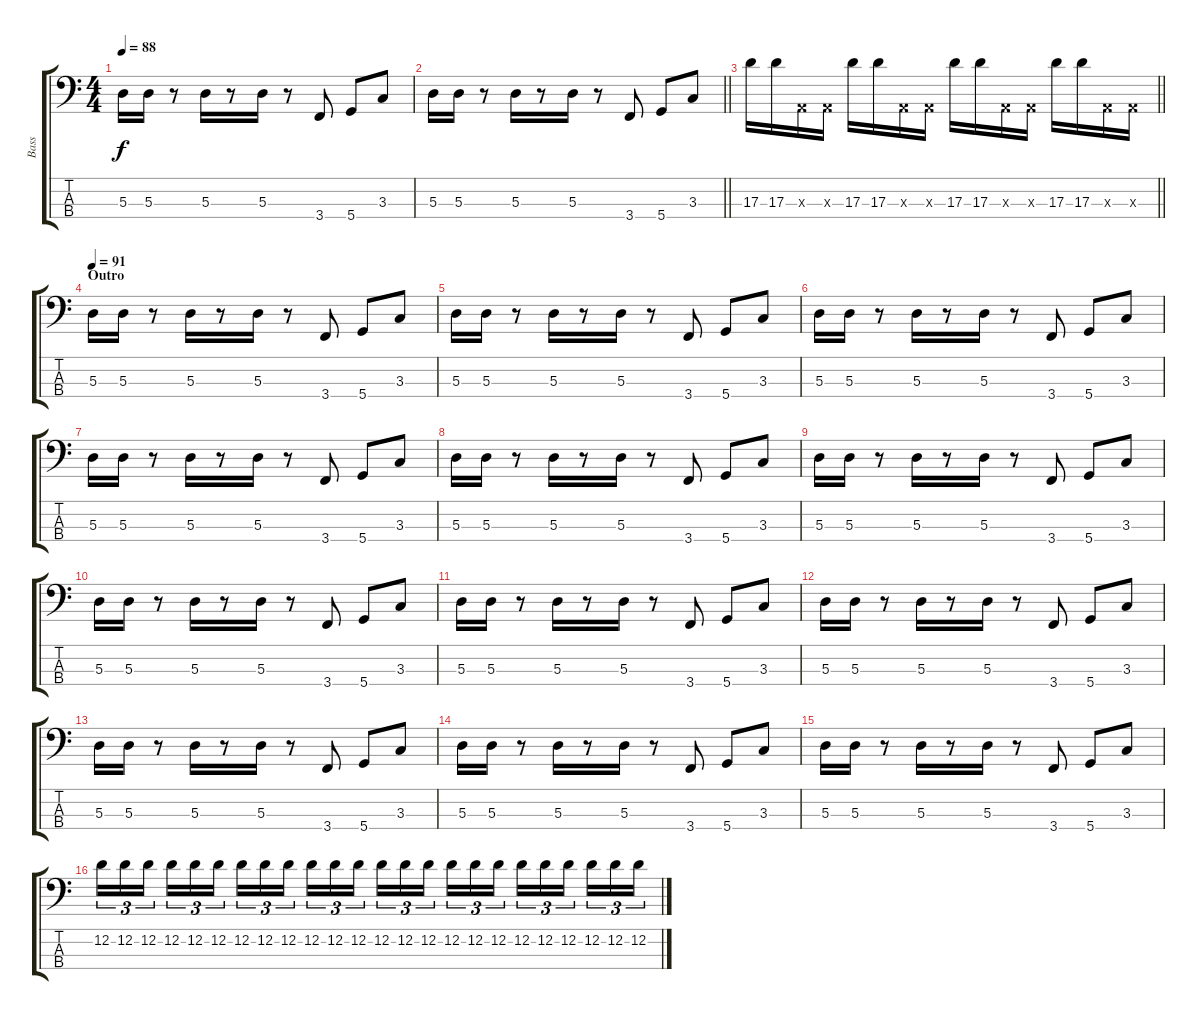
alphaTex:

\track ("Bass" "Bass") {instrument slapbass2}
\staff {score tabs}
\tuning (G2 D2 A1 D1) {hide}
\ts (4 4)
\tempo 88
\clef f4
\ks c
5.3.16{dy f} 5.3.16 r.8 5.3.16 r.8 5.3.16 r.8 3.4.8 5.4.8 3.3.8 |
\barLineRight lightlight
5.3.16 5.3.16 r.8 5.3.16 r.8 5.3.16 r.8 3.4.8 5.4.8 3.3.8 |
\barLineRight lightlight
17.3.16 17.3.16 0.3{x}.16 0.3{x}.16 17.3.16 17.3.16 0.3{x}.16 0.3{x}.16 17.3.16 17.3.16 0.3{x}.16 0.3{x}.16 17.3.16 17.3.16 0.3{x}.16 0.3{x}.16 |
\section ("" "Outro")
\tempo 91
5.3.16 5.3.16 r.8 5.3.16 r.8 5.3.16 r.8 3.4.8 5.4.8 3.3.8 |
5.3.16 5.3.16 r.8 5.3.16 r.8 5.3.16 r.8 3.4.8 5.4.8 3.3.8 |
5.3.16 5.3.16 r.8 5.3.16 r.8 5.3.16 r.8 3.4.8 5.4.8 3.3.8 |
5.3.16 5.3.16 r.8 5.3.16 r.8 5.3.16 r.8 3.4.8 5.4.8 3.3.8 |
5.3.16 5.3.16 r.8 5.3.16 r.8 5.3.16 r.8 3.4.8 5.4.8 3.3.8 |
5.3.16 5.3.16 r.8 5.3.16 r.8 5.3.16 r.8 3.4.8 5.4.8 3.3.8 |
5.3.16 5.3.16 r.8 5.3.16 r.8 5.3.16 r.8 3.4.8 5.4.8 3.3.8 |
5.3.16 5.3.16 r.8 5.3.16 r.8 5.3.16 r.8 3.4.8 5.4.8 3.3.8 |
5.3.16 5.3.16 r.8 5.3.16 r.8 5.3.16 r.8 3.4.8 5.4.8 3.3.8 |
5.3.16 5.3.16 r.8 5.3.16 r.8 5.3.16 r.8 3.4.8 5.4.8 3.3.8 |
5.3.16 5.3.16 r.8 5.3.16 r.8 5.3.16 r.8 3.4.8 5.4.8 3.3.8 |
5.3.16 5.3.16 r.8 5.3.16 r.8 5.3.16 r.8 3.4.8 5.4.8 3.3.8 |
12.2.16{tu (3 2)} 12.2.16{tu (3 2)} 12.2.16{tu (3 2) beam splitsecondary} 12.2.16{tu (3 2)} 12.2.16{tu (3 2)} 12.2.16{tu (3 2)} 12.2.16{tu (3 2)} 12.2.16{tu (3 2)} 12.2.16{tu (3 2) beam splitsecondary} 12.2.16{tu (3 2)} 12.2.16{tu (3 2)} 12.2.16{tu (3 2)} 12.2.16{tu (3 2)} 12.2.16{tu (3 2)} 12.2.16{tu (3 2) beam splitsecondary} 12.2.16{tu (3 2)} 12.2.16{tu (3 2)} 12.2.16{tu (3 2)} 12.2.16{tu (3 2)} 12.2.16{tu (3 2)} 12.2.16{tu (3 2) beam splitsecondary} 12.2.16{tu (3 2)} 12.2.16{tu (3 2)} 12.2.16{tu (3 2)}
